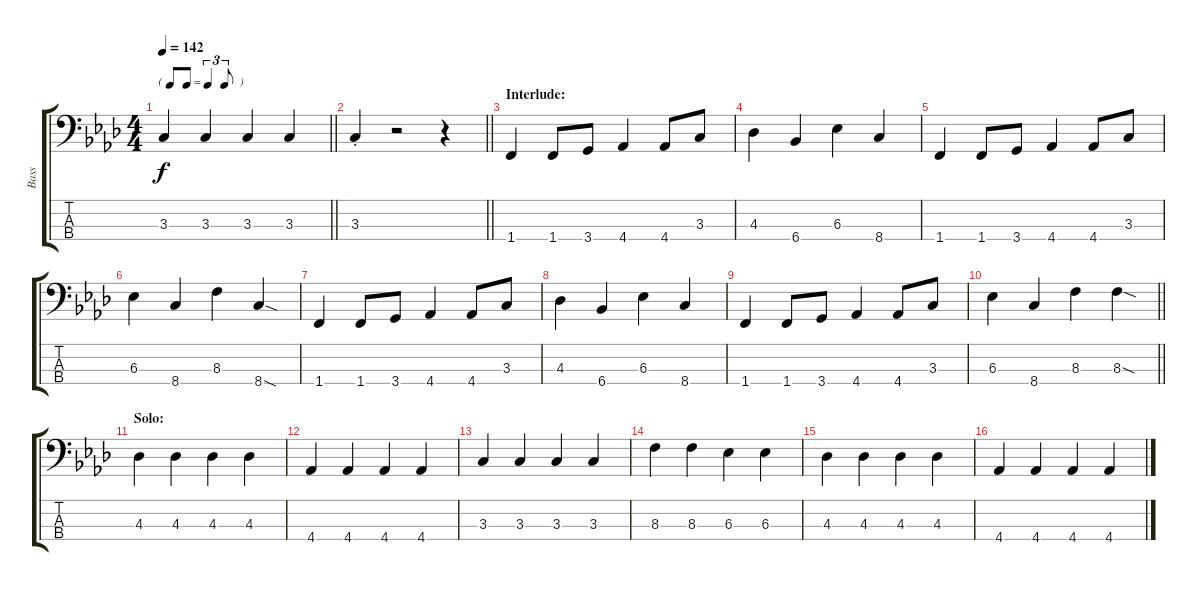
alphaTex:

\track ("Bass" "Bass") {instrument electricbassfinger}
\staff {score tabs}
\tuning (G2 D2 A1 E1) {hide}
\ts (4 4)
\tf triplet8th
\tempo 142
\clef f4
\barLineRight lightlight
\ks ab
3.3.4{dy f} 3.3.4 3.3.4 3.3.4 |
\barLineRight lightlight
3.3{st}.4 r.2 r.4 |
\section ("" "Interlude:")
1.4.4 1.4.8 3.4.8 4.4.4 4.4.8 3.3.8 |
4.3.4 6.4.4 6.3.4 8.4.4 |
1.4.4 1.4.8 3.4.8 4.4.4 4.4.8 3.3.8 |
6.3.4 8.4.4 8.3.4 8.4{sod}.4 |
1.4.4 1.4.8 3.4.8 4.4.4 4.4.8 3.3.8 |
4.3.4 6.4.4 6.3.4 8.4.4 |
1.4.4 1.4.8 3.4.8 4.4.4 4.4.8 3.3.8 |
\barLineRight lightlight
6.3.4 8.4.4 8.3.4 8.3{sod}.4 |
\section ("" "Solo:")
4.3.4 4.3.4 4.3.4 4.3.4 |
4.4.4 4.4.4 4.4.4 4.4.4 |
3.3.4 3.3.4 3.3.4 3.3.4 |
8.3.4 8.3.4 6.3.4 6.3.4 |
4.3.4 4.3.4 4.3.4 4.3.4 |
4.4.4 4.4.4 4.4.4 4.4.4
